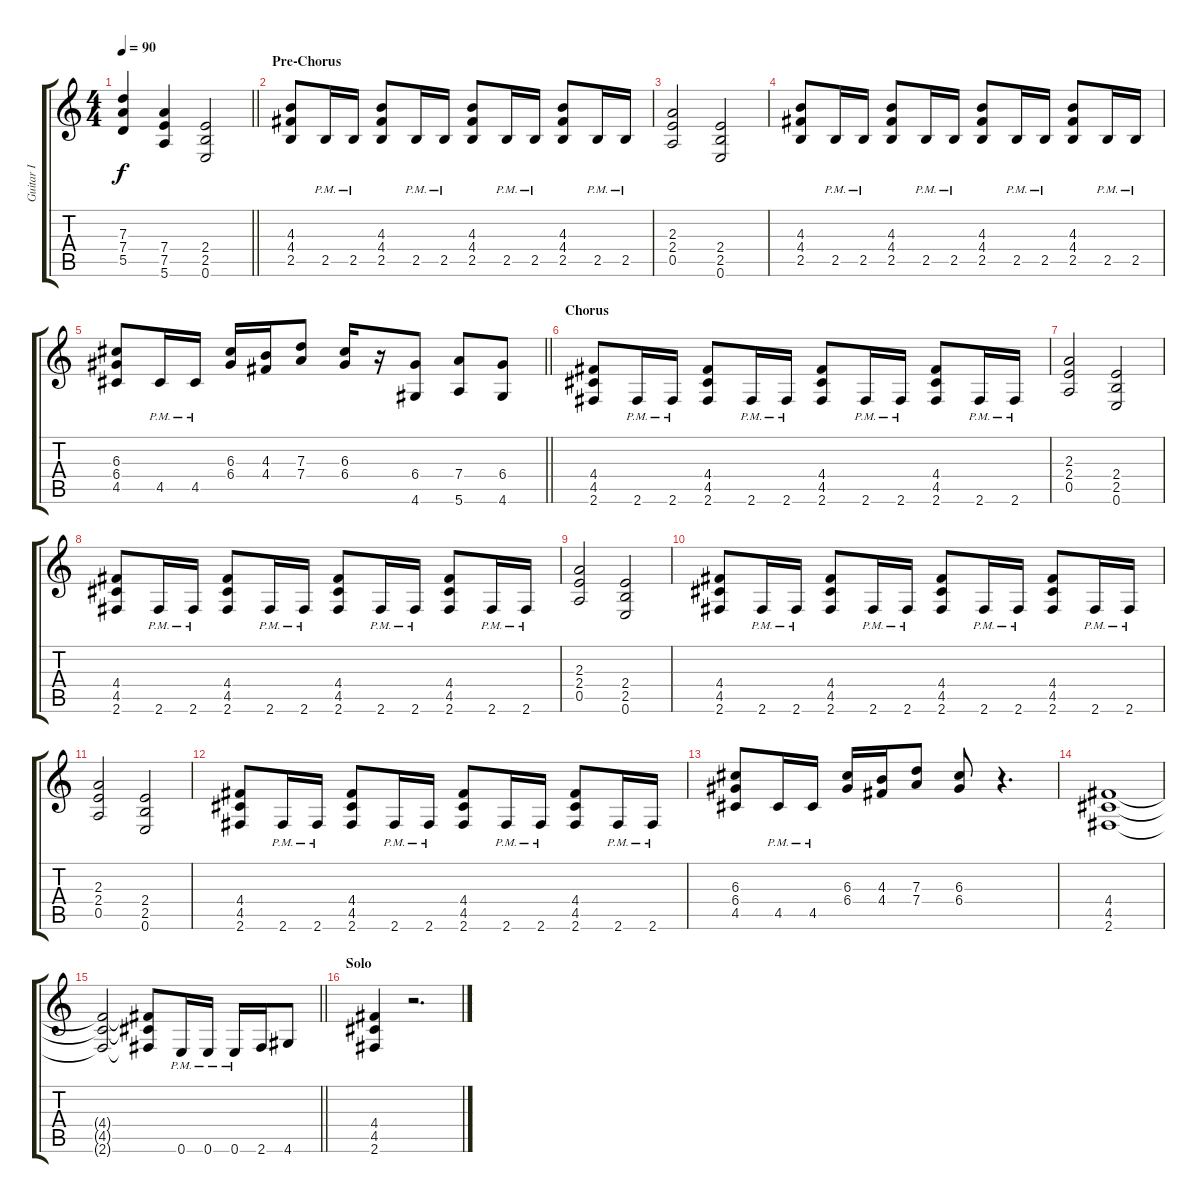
\track ("Guitar I" "Guitar I") {instrument overdrivenguitar}
\staff {score tabs}
\tuning (E4 B3 G3 D3 A2 E2) {hide}
\ts (4 4)
\tempo 90
\clef g2
\barLineRight lightlight
\ks c
(7.3 7.4 5.5).4{dy f} (7.4 7.5 5.6).4 (2.4 2.5 0.6).2 |
\section ("" "Pre-Chorus")
(4.3 4.4 2.5).8 2.5{pm}.16 2.5{pm}.16 (4.3 4.4 2.5).8 2.5{pm}.16 2.5{pm}.16 (4.3 4.4 2.5).8 2.5{pm}.16 2.5{pm}.16 (4.3 4.4 2.5).8 2.5{pm}.16 2.5{pm}.16 |
(2.3 2.4 0.5).2 (2.4 2.5 0.6).2 |
(4.3 4.4 2.5).8 2.5{pm}.16 2.5{pm}.16 (4.3 4.4 2.5).8 2.5{pm}.16 2.5{pm}.16 (4.3 4.4 2.5).8 2.5{pm}.16 2.5{pm}.16 (4.3 4.4 2.5).8 2.5{pm}.16 2.5{pm}.16 |
\barLineRight lightlight
(6.3 6.4 4.5).8 4.5{pm}.16 4.5{pm}.16 (6.3 6.4).16 (4.3 4.4).16 (7.3 7.4).8 (6.3 6.4).16 r.16 (6.4 4.6).8 (7.4 5.6).8 (6.4 4.6).8 |
\section ("" "Chorus")
(4.4 4.5 2.6).8 2.6{pm}.16 2.6{pm}.16 (4.4 4.5 2.6).8 2.6{pm}.16 2.6{pm}.16 (4.4 4.5 2.6).8 2.6{pm}.16 2.6{pm}.16 (4.4 4.5 2.6).8 2.6{pm}.16 2.6{pm}.16 |
(2.3 2.4 0.5).2 (2.4 2.5 0.6).2 |
(4.4 4.5 2.6).8 2.6{pm}.16 2.6{pm}.16 (4.4 4.5 2.6).8 2.6{pm}.16 2.6{pm}.16 (4.4 4.5 2.6).8 2.6{pm}.16 2.6{pm}.16 (4.4 4.5 2.6).8 2.6{pm}.16 2.6{pm}.16 |
(2.3 2.4 0.5).2 (2.4 2.5 0.6).2 |
(4.4 4.5 2.6).8 2.6{pm}.16 2.6{pm}.16 (4.4 4.5 2.6).8 2.6{pm}.16 2.6{pm}.16 (4.4 4.5 2.6).8 2.6{pm}.16 2.6{pm}.16 (4.4 4.5 2.6).8 2.6{pm}.16 2.6{pm}.16 |
(2.3 2.4 0.5).2 (2.4 2.5 0.6).2 |
(4.4 4.5 2.6).8 2.6{pm}.16 2.6{pm}.16 (4.4 4.5 2.6).8 2.6{pm}.16 2.6{pm}.16 (4.4 4.5 2.6).8 2.6{pm}.16 2.6{pm}.16 (4.4 4.5 2.6).8 2.6{pm}.16 2.6{pm}.16 |
(6.3 6.4 4.5).8 4.5{pm}.16 4.5{pm}.16 (6.3 6.4).16 (4.3 4.4).16 (7.3 7.4).8 (6.3 6.4).8 r.4{d} |
(4.4 4.5 2.6).1 |
\barLineRight lightlight
(4.4{t} 4.5{t} 2.6{t}).2 (4.4{t} 4.5{t} 2.6{t}).8 0.6{pm}.16 0.6{pm}.16 0.6{pm}.16 2.6.16 4.6.8 |
\section ("" "Solo")
(4.4 4.5 2.6).4 r.2{d}
